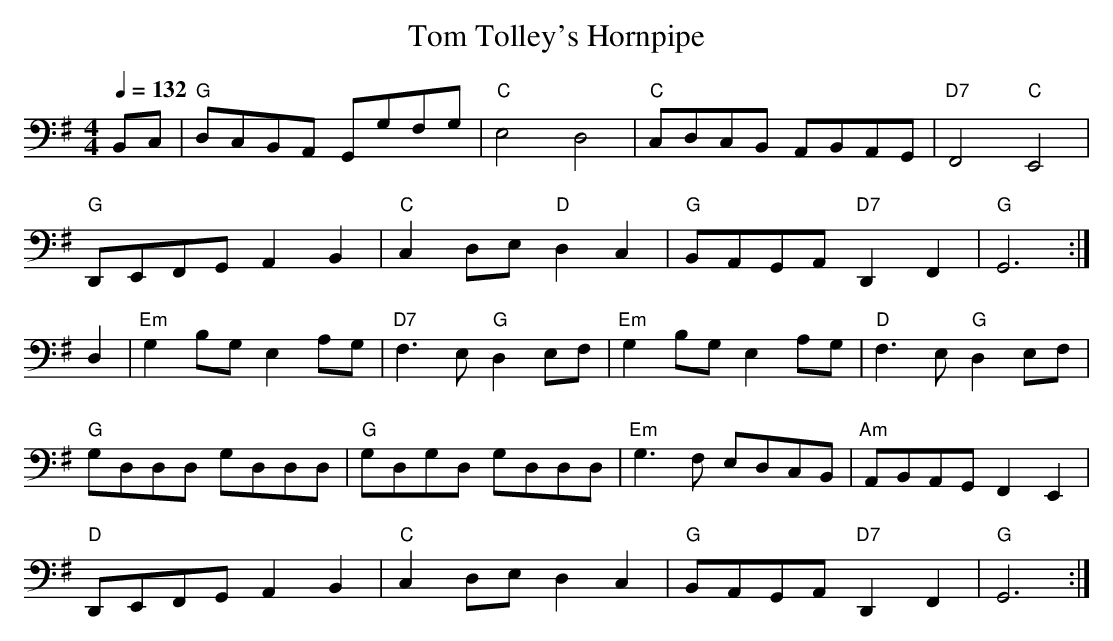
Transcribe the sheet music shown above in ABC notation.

X:1
T: Tom Tolley's Hornpipe
M: 4/4
L: 1/4
Q: 1/4=132
K: G clef=bass middle=d
B/c/ |\
"G" d/c/B/A/ G/g/f/g/ | "C" e2 d2 | "C" c/d/c/B/ A/B/A/G/ | "D7" F2 "C" E2 |
"G" D/E/F/G/ A B | "C" c d/e/ "D" d c | "G" B/A/G/A/ "D7" D F | "G" G3 :|
d |\
"Em" g b/g/ e a/g/ | "D7" f>e "G" d e/f/ |\
"Em" g b/g/ e a/g/ | "D" f>e "G" d e/f/ |
"G" g/d/d/d/ g/d/d/d/ | "G" g/d/g/d/ g/d/d/d/ |\
"Em" g>f e/d/c/B/ | "Am" A/B/A/G/ F E |
"D" D/E/F/G/ A B | "C" c d/e/ d c |\
"G" B/A/G/A/ "D7" D F | "G" G3 :|
